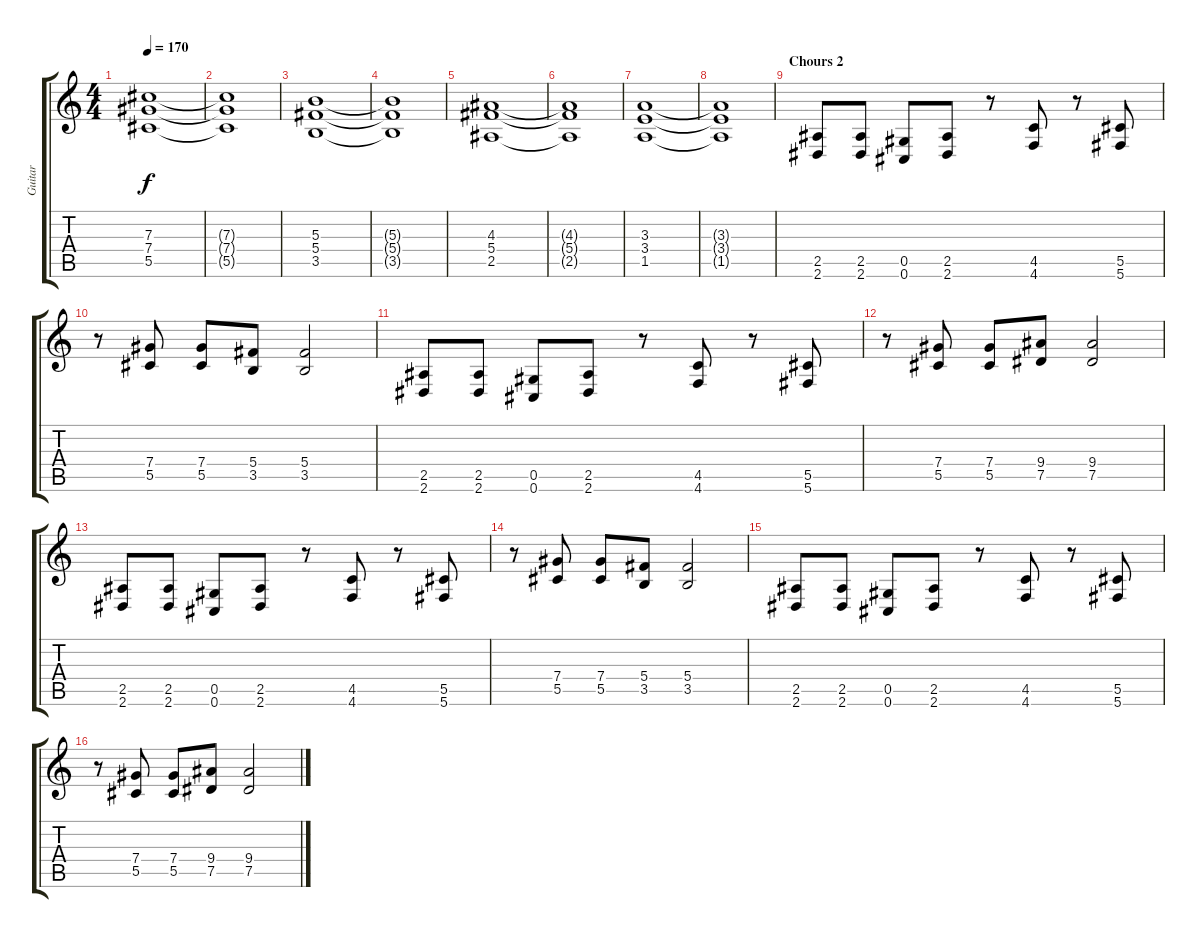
\track ("Guitar" "Guitar") {instrument distortionguitar}
\staff {score tabs}
\tuning (Eb4 Bb3 Gb3 Db3 Ab2 Db2) {hide}
\ts (4 4)
\tempo 170
\clef g2
\ks c
(7.3 7.4 5.5).1{dy f} |
(7.3{t} 7.4{t} 5.5{t}).1 |
(5.3 5.4 3.5).1 |
(5.3{t} 5.4{t} 3.5{t}).1 |
(4.3 5.4 2.5).1 |
(4.3{t} 5.4{t} 2.5{t}).1 |
(3.3 3.4 1.5).1 |
(3.3{t} 3.4{t} 1.5{t}).1 |
\section ("" "Chours 2")
(2.5 2.6).8 (2.5 2.6).8 (0.5 0.6).8 (2.5 2.6).8 r.8 (4.5 4.6).8 r.8 (5.5 5.6).8 |
r.8 (7.4 5.5).8 (7.4 5.5).8 (5.4 3.5).8 (5.4 3.5).2 |
(2.5 2.6).8 (2.5 2.6).8 (0.5 0.6).8 (2.5 2.6).8 r.8 (4.5 4.6).8 r.8 (5.5 5.6).8 |
r.8 (7.4 5.5).8 (7.4 5.5).8 (9.4 7.5).8 (9.4 7.5).2 |
(2.5 2.6).8 (2.5 2.6).8 (0.5 0.6).8 (2.5 2.6).8 r.8 (4.5 4.6).8 r.8 (5.5 5.6).8 |
r.8 (7.4 5.5).8 (7.4 5.5).8 (5.4 3.5).8 (5.4 3.5).2 |
(2.5 2.6).8 (2.5 2.6).8 (0.5 0.6).8 (2.5 2.6).8 r.8 (4.5 4.6).8 r.8 (5.5 5.6).8 |
r.8 (7.4 5.5).8 (7.4 5.5).8 (9.4 7.5).8 (9.4 7.5).2
